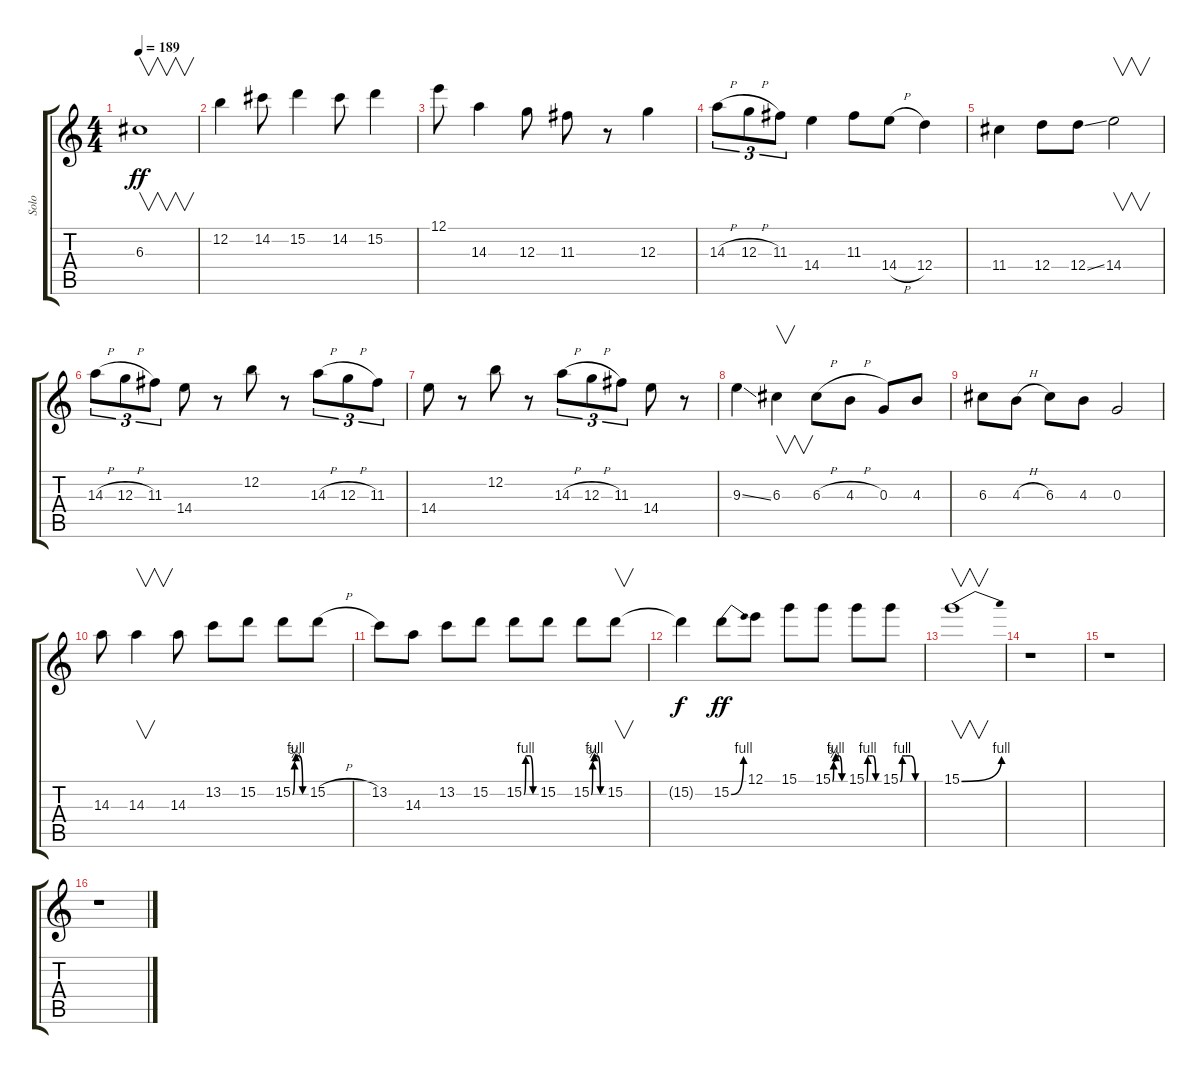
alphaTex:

\track ("Solo" "Solo") {instrument overdrivenguitar}
\staff {score tabs}
\tuning (E4 B3 G3 D3 A2 E2) {hide}
\ts (4 4)
\tempo 189
\clef g2
\ks c
6.3.1{v dy ff} |
12.2.4 14.2.8 15.2.4 14.2.8 15.2.4 |
12.1.8 14.3.4 12.3.8 11.3.8 r.8 12.3.4 |
14.3{h}.8{tu (3 2)} 12.3{h}.8{tu (3 2)} 11.3.8{tu (3 2)} 14.4.4 11.3.8 14.4{h}.8 12.4.4 |
11.4.4 12.4.8 12.4{ss}.8 14.4.2{v} |
14.3{h}.8{tu (3 2)} 12.3{h}.8{tu (3 2)} 11.3.8{tu (3 2)} 14.4.8 r.8 12.2.8 r.8 14.3{h}.8{tu (3 2)} 12.3{h}.8{tu (3 2)} 11.3.8{tu (3 2)} |
14.4.8 r.8 12.2.8 r.8 14.3{h}.8{tu (3 2)} 12.3{h}.8{tu (3 2)} 11.3.8{tu (3 2)} 14.4.8 r.8 |
9.3{ss}.4 6.3.4{v} 6.3{h}.8 4.3{h}.8 0.3.8 4.3.8 |
6.3.8 4.3{h}.8 6.3.8 4.3.8 0.3.2 |
14.3.8 14.3.4{v} 14.3.8 13.2.8 15.2.8 15.2{be (custom 0 0 9 3 15 4 30 4 45 0 60 0)}.8 15.2{h}.8 |
13.2.8 14.3.8 13.2.8 15.2.8 15.2{be (custom 0 0 9 4 15 4 30 4 45 0 60 0)}.8 15.2.8 15.2{be (custom 0 0 7 3 15 4 30 4 45 0 60 0)}.8 15.2.8{v} |
15.2{t}.4{dy f} 15.2{be (bend 0 0 60 4)}.8{dy ff} 12.1.8 15.1.8 15.1{be (custom 0 0 5 3 15 4 30 4 45 0 60 0)}.8 15.1{be (custom 0 0 6 4 15 4 30 4 45 0 60 0)}.8 15.1{be (custom 0 0 6 4 15 4 30 4 45 0 60 0)}.8 |
15.1{be (bend 0 0 60 4)}.1{v} |
r.1 |
r.1 |
r.1
